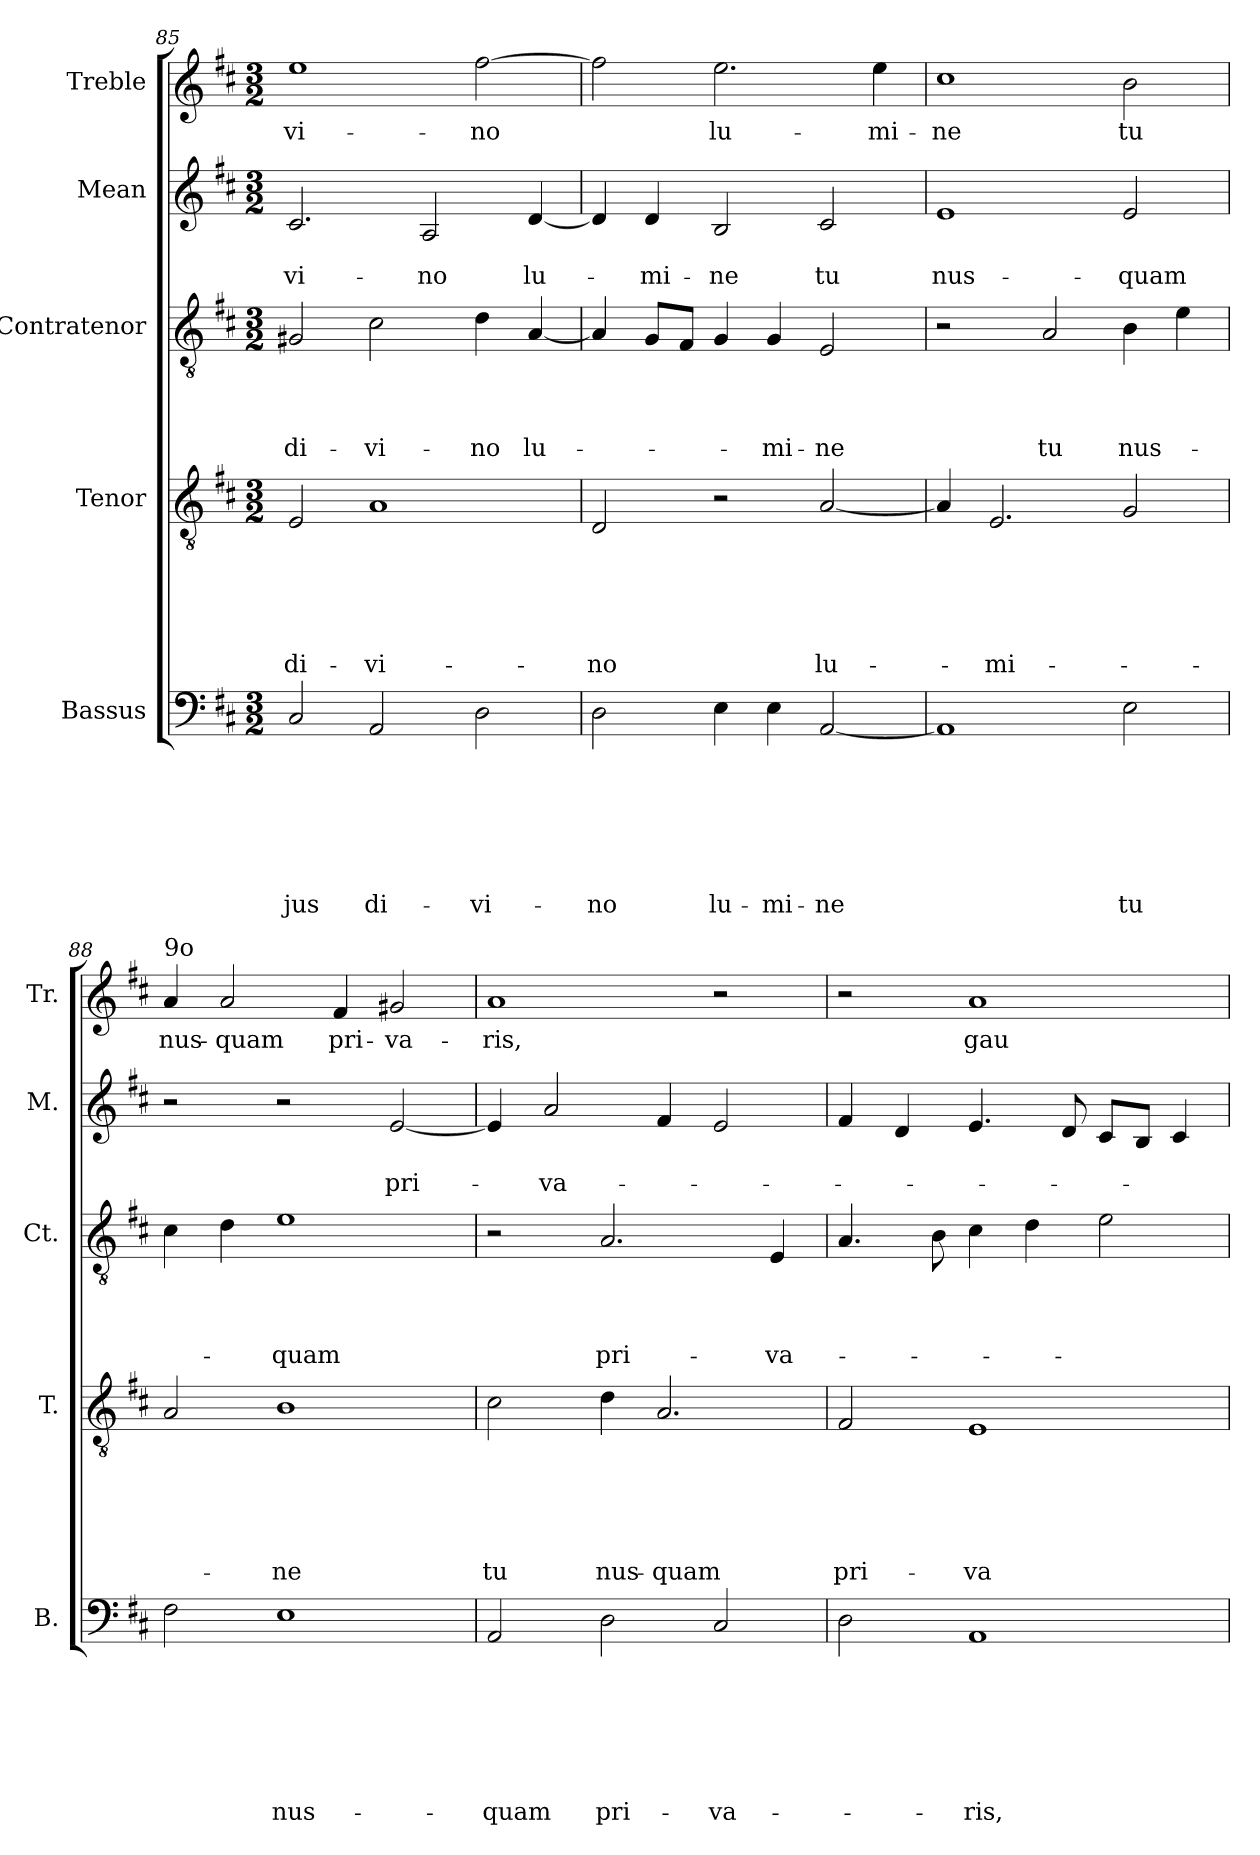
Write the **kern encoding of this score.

**kern	**text	**text	**text	**text	**text	**text	**text	**kern	**text	**text	**text	**text	**text	**text	**kern	**text	**text	**text	**text	**kern	**text	**text	**kern	**text
*part5	*part5	*part5	*part5	*part5	*part5	*part5	*part5	*part4	*part4	*part4	*part4	*part4	*part4	*part4	*part3	*part3	*part3	*part3	*part3	*part2	*part2	*part2	*part1	*part1
*staff5	*staff5	*staff5	*staff5	*staff5	*staff5	*staff5	*staff5	*staff4	*staff4	*staff4	*staff4	*staff4	*staff4	*staff4	*staff3	*staff3	*staff3	*staff3	*staff3	*staff2	*staff2	*staff2	*staff1	*staff1
*I"Bassus	*	*	*	*	*	*	*	*I"Tenor	*	*	*	*	*	*	*I"Contratenor	*	*	*	*	*I"Mean	*	*	*I"Treble	*
*I'B.	*	*	*	*	*	*	*	*I'T.	*	*	*	*	*	*	*I'Ct.	*	*	*	*	*I'M.	*	*	*I'Tr.	*
*clefF4	*	*	*	*	*	*	*	*clefGv2	*	*	*	*	*	*	*clefGv2	*	*	*	*	*clefG2	*	*	*clefG2	*
*k[f#c#]	*	*	*	*	*	*	*	*k[f#c#]	*	*	*	*	*	*	*k[f#c#]	*	*	*	*	*k[f#c#]	*	*	*k[f#c#]	*
*D:	*	*	*	*	*	*	*	*D:	*	*	*	*	*	*	*D:	*	*	*	*	*D:	*	*	*D:	*
*M3/2	*	*	*	*	*	*	*	*M3/2	*	*	*	*	*	*	*M3/2	*	*	*	*	*M3/2	*	*	*M3/2	*
=85	=85	=85	=85	=85	=85	=85	=85	=85	=85	=85	=85	=85	=85	=85	=85	=85	=85	=85	=85	=85	=85	=85	=85	=85
!	!	!	!	!	!	!	!LO:LY:b	!	!	!	!	!	!	!LO:LY:b	!	!	!	!	!LO:LY:b	!	!	!LO:LY:b	!	!LO:LY:b
2C#/	.	.	.	.	.	.	-jus	2E/	.	.	.	.	.	di-	2G#X/	.	.	.	di-	2.c#/	.	-vi-	1ee	-vi-
!	!	!	!	!	!	!	!LO:LY:b	!	!	!	!	!	!	!LO:LY:b	!	!	!	!	!LO:LY:b	!	!	!	!	!
2AA/	.	.	.	.	.	.	di-	1A	.	.	.	.	.	-vi-	2c#\	.	.	.	-vi-	.	.	.	.	.
!	!	!	!	!	!	!	!	!	!	!	!	!	!	!	!	!	!	!	!	!	!	!LO:LY:b	!	!
.	.	.	.	.	.	.	.	.	.	.	.	.	.	.	.	.	.	.	.	2A/	.	-no	.	.
!	!	!	!	!	!	!	!LO:LY:b	!	!	!	!	!	!	!	!	!	!	!	!LO:LY:b	!	!	!	!	!LO:LY:b
2D\	.	.	.	.	.	.	-vi-	.	.	.	.	.	.	.	4d\	.	.	.	-no	.	.	.	[>2ff#\	-no
!	!	!	!	!	!	!	!	!	!	!	!	!	!	!	!	!	!	!	!LO:LY:b	!	!	!LO:LY:b	!	!
.	.	.	.	.	.	.	.	.	.	.	.	.	.	.	[<4A/	.	.	.	lu-	[<4d/	.	lu-	.	.
=86	=86	=86	=86	=86	=86	=86	=86	=86	=86	=86	=86	=86	=86	=86	=86	=86	=86	=86	=86	=86	=86	=86	=86	=86
!	!	!	!	!	!	!	!LO:LY:b	!	!	!	!	!	!	!LO:LY:b	!	!	!	!	!	!	!	!	!	!
2D\	.	.	.	.	.	.	-no	2D/	.	.	.	.	.	-no	4A/]	.	.	.	.	4d/]	.	.	2ff#\]	.
!	!	!	!	!	!	!	!	!	!	!	!	!	!	!	!	!	!	!	!	!	!	!LO:LY:b	!	!
.	.	.	.	.	.	.	.	.	.	.	.	.	.	.	8G/L	.	.	.	.	4d/	.	-mi-	.	.
.	.	.	.	.	.	.	.	.	.	.	.	.	.	.	8F#/J	.	.	.	.	.	.	.	.	.
!	!	!	!	!	!	!	!LO:LY:b	!	!	!	!	!	!	!	!	!	!	!	!	!	!	!LO:LY:b	!	!LO:LY:b
4E\	.	.	.	.	.	.	lu-	2r	.	.	.	.	.	.	4G/	.	.	.	.	2B/	.	-ne	2.ee\	lu-
!	!	!	!	!	!	!	!LO:LY:b	!	!	!	!	!	!	!	!	!	!	!	!LO:LY:b	!	!	!	!	!
4E\	.	.	.	.	.	.	-mi-	.	.	.	.	.	.	.	4G/	.	.	.	-mi-	.	.	.	.	.
!	!	!	!	!	!	!	!LO:LY:b	!	!	!	!	!	!	!LO:LY:b	!	!	!	!	!LO:LY:b:rj	!	!	!LO:LY:b	!	!
[<2AA/	.	.	.	.	.	.	-ne	[<2A/	.	.	.	.	.	lu-	2E/	.	.	.	-ne	2c#/	.	tu	.	.
!	!	!	!	!	!	!	!	!	!	!	!	!	!	!	!	!	!	!	!	!	!	!	!	!LO:LY:b
.	.	.	.	.	.	.	.	.	.	.	.	.	.	.	.	.	.	.	.	.	.	.	4ee\	-mi-
=87	=87	=87	=87	=87	=87	=87	=87	=87	=87	=87	=87	=87	=87	=87	=87	=87	=87	=87	=87	=87	=87	=87	=87	=87
!	!	!	!	!	!	!	!	!	!	!	!	!	!	!	!	!	!	!	!	!	!	!LO:LY:b	!	!LO:LY:b
1AA]	.	.	.	.	.	.	.	4A/]	.	.	.	.	.	.	2r	.	.	.	.	1e	.	nus-	1cc#	-ne
!	!	!	!	!	!	!	!	!	!	!	!	!	!	!LO:LY:b	!	!	!	!	!	!	!	!	!	!
.	.	.	.	.	.	.	.	2.E/	.	.	.	.	.	-mi-	.	.	.	.	.	.	.	.	.	.
!	!	!	!	!	!	!	!	!	!	!	!	!	!	!	!	!	!	!	!LO:LY:b	!	!	!	!	!
.	.	.	.	.	.	.	.	.	.	.	.	.	.	.	2A/	.	.	.	tu	.	.	.	.	.
!	!	!	!	!	!	!	!LO:LY:b	!	!	!	!	!	!	!	!	!	!	!	!LO:LY:b	!	!	!LO:LY:b	!	!LO:LY:b
2E\	.	.	.	.	.	.	tu	2G/	.	.	.	.	.	.	4B\	.	.	.	nus-	2e/	.	-quam	2b\	tu
.	.	.	.	.	.	.	.	.	.	.	.	.	.	.	4e\	.	.	.	.	.	.	.	.	.
!!LO:LB:g=z
=88	=88	=88	=88	=88	=88	=88	=88	=88	=88	=88	=88	=88	=88	=88	=88	=88	=88	=88	=88	=88	=88	=88	=88	=88
!	!	!	!	!	!	!	!	!	!	!	!	!	!	!	!	!	!	!	!	!	!	!	!LO:TX:a:t=9o	!
!	!	!	!	!	!	!	!	!	!	!	!	!	!	!	!	!	!	!	!	!	!	!	!	!LO:LY:b
2F#\	.	.	.	.	.	.	.	2A/	.	.	.	.	.	.	4c#\	.	.	.	.	2r	.	.	4a/	nus-
!	!	!	!	!	!	!	!	!	!	!	!	!	!	!	!	!	!	!	!	!	!	!	!	!LO:LY:b
.	.	.	.	.	.	.	.	.	.	.	.	.	.	.	4d\	.	.	.	.	.	.	.	2a/	-quam
!	!	!	!	!	!	!	!LO:LY:b	!	!	!	!	!	!	!LO:LY:b	!	!	!	!	!LO:LY:b	!	!	!	!	!
1E	.	.	.	.	.	.	nus-	1B	.	.	.	.	.	-ne	1e	.	.	.	-quam	2r	.	.	.	.
!	!	!	!	!	!	!	!	!	!	!	!	!	!	!	!	!	!	!	!	!	!	!	!	!LO:LY:b
.	.	.	.	.	.	.	.	.	.	.	.	.	.	.	.	.	.	.	.	.	.	.	4f#/	pri-
!	!	!	!	!	!	!	!	!	!	!	!	!	!	!	!	!	!	!	!	!	!	!LO:LY:b	!	!LO:LY:b:rj
.	.	.	.	.	.	.	.	.	.	.	.	.	.	.	.	.	.	.	.	[<2e/	.	pri-	2g#/	-va-
=89	=89	=89	=89	=89	=89	=89	=89	=89	=89	=89	=89	=89	=89	=89	=89	=89	=89	=89	=89	=89	=89	=89	=89	=89
!	!	!	!	!	!	!	!LO:LY:b	!	!	!	!	!	!	!LO:LY:b	!	!	!	!	!	!	!	!	!	!LO:LY:b
2AA/	.	.	.	.	.	.	-quam	2c#\	.	.	.	.	.	tu	2r	.	.	.	.	4e/]	.	.	1a	-ris,
!	!	!	!	!	!	!	!	!	!	!	!	!	!	!	!	!	!	!	!	!	!	!LO:LY:b	!	!
.	.	.	.	.	.	.	.	.	.	.	.	.	.	.	.	.	.	.	.	2a/	.	-va-	.	.
!	!	!	!	!	!	!	!LO:LY:b	!	!	!	!	!	!	!LO:LY:b	!	!	!	!	!LO:LY:b	!	!	!	!	!
2D\	.	.	.	.	.	.	pri-	4d\	.	.	.	.	.	nus-	2.A/	.	.	.	pri-	.	.	.	.	.
!	!	!	!	!	!	!	!	!	!	!	!	!	!	!LO:LY:b	!	!	!	!	!	!	!	!	!	!
.	.	.	.	.	.	.	.	2.A/	.	.	.	.	.	-quam	.	.	.	.	.	4f#/	.	.	.	.
!	!	!	!	!	!	!	!LO:LY:b	!	!	!	!	!	!	!	!	!	!	!	!	!	!	!	!	!
2C#/	.	.	.	.	.	.	-va-	.	.	.	.	.	.	.	.	.	.	.	.	2e/	.	.	2r	.
!	!	!	!	!	!	!	!	!	!	!	!	!	!	!	!	!	!	!	!LO:LY:b	!	!	!	!	!
.	.	.	.	.	.	.	.	.	.	.	.	.	.	.	4E/	.	.	.	-va-	.	.	.	.	.
=90	=90	=90	=90	=90	=90	=90	=90	=90	=90	=90	=90	=90	=90	=90	=90	=90	=90	=90	=90	=90	=90	=90	=90	=90
!	!	!	!	!	!	!	!	!	!	!	!	!	!	!LO:LY:b	!	!	!	!	!	!	!	!	!	!
2D\	.	.	.	.	.	.	.	2F#/	.	.	.	.	.	pri-	4.A/	.	.	.	.	4f#/	.	.	2r	.
.	.	.	.	.	.	.	.	.	.	.	.	.	.	.	.	.	.	.	.	4d/	.	.	.	.
.	.	.	.	.	.	.	.	.	.	.	.	.	.	.	8B\	.	.	.	.	.	.	.	.	.
!	!	!	!	!	!	!	!LO:LY:b	!	!	!	!	!	!	!LO:LY:b	!	!	!	!	!	!	!	!	!	!LO:LY:b
1AA	.	.	.	.	.	.	-ris,	1E	.	.	.	.	.	-va-	4c#\	.	.	.	.	4.e/	.	.	1a	gau-
.	.	.	.	.	.	.	.	.	.	.	.	.	.	.	4d\	.	.	.	.	.	.	.	.	.
.	.	.	.	.	.	.	.	.	.	.	.	.	.	.	.	.	.	.	.	8d/	.	.	.	.
.	.	.	.	.	.	.	.	.	.	.	.	.	.	.	2e\	.	.	.	.	8c#/L	.	.	.	.
.	.	.	.	.	.	.	.	.	.	.	.	.	.	.	.	.	.	.	.	8B/J	.	.	.	.
.	.	.	.	.	.	.	.	.	.	.	.	.	.	.	.	.	.	.	.	4c#/	.	.	.	.
=	=	=	=	=	=	=	=	=	=	=	=	=	=	=	=	=	=	=	=	=	=	=	=	=
*-	*-	*-	*-	*-	*-	*-	*-	*-	*-	*-	*-	*-	*-	*-	*-	*-	*-	*-	*-	*-	*-	*-	*-	*-
